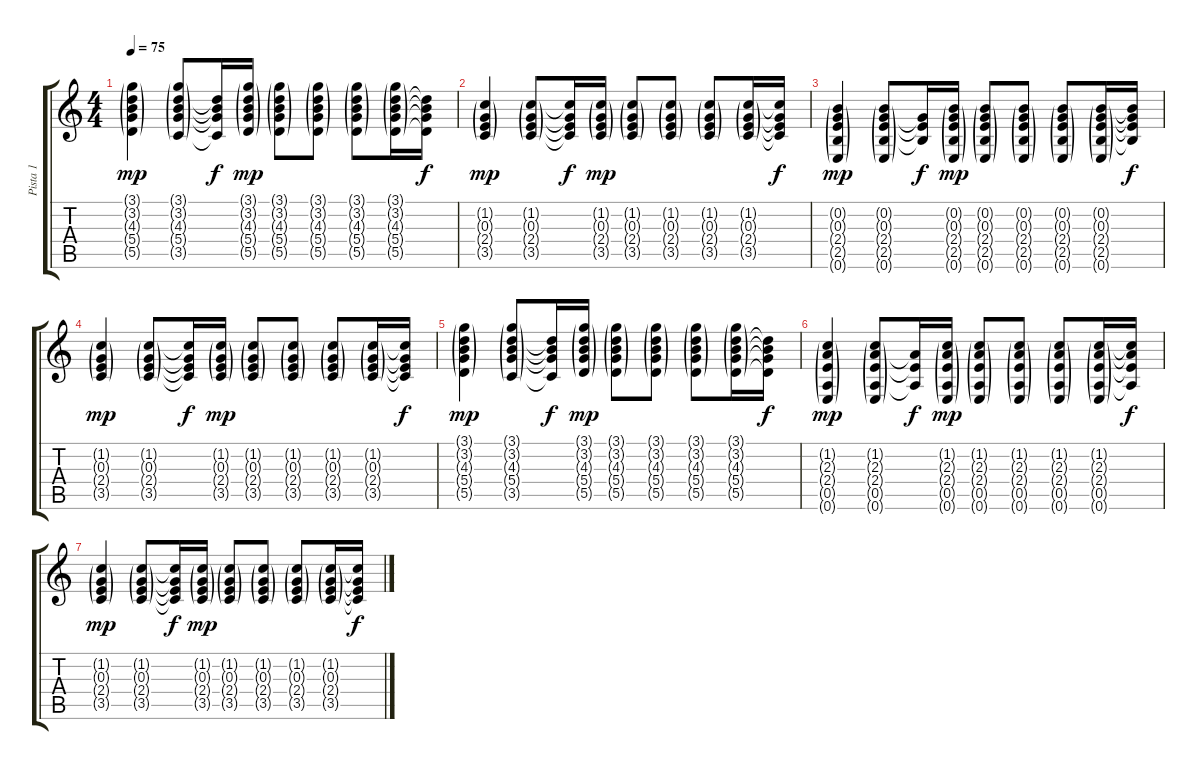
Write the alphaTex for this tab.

\track ("Pista 1" "Pista 1") {instrument acousticguitarsteel}
\staff {score tabs}
\tuning (E4 B3 G3 D3 A2 E2) {hide}
\ts (4 4)
\tempo 75
\clef g2
\ks c
(3.1{g} 3.2{g} 4.3{g} 5.4{g} 5.5{g}).4{dy mp} (3.1{g} 3.2{g} 4.3{g} 5.4{g} 3.5{g}).8 (3.2{t} 4.3{t} 5.4{t} 3.5{t}).16{dy f} (3.1{g} 3.2{g} 4.3{g} 5.4{g} 5.5{g}).16{dy mp} (3.1{g} 3.2{g} 4.3{g} 5.4{g} 5.5{g}).8 (3.1{g} 3.2{g} 4.3{g} 5.4{g} 5.5{g}).8 (3.1{g} 3.2{g} 4.3{g} 5.4{g} 5.5{g}).8 (3.1{g} 3.2{g} 4.3{g} 5.4{g} 5.5{g}).16 (3.2{t} 4.3{t} 5.4{t} 5.5{t}).16{dy f} |
(1.2{g} 0.3{g} 2.4{g} 3.5{g}).4{dy mp} (1.2{g} 0.3{g} 2.4{g} 3.5{g}).8 (1.2{t} 0.3{t} 2.4{t} 3.5{t}).16{dy f} (1.2{g} 0.3{g} 2.4{g} 3.5{g}).16{dy mp} (1.2{g} 0.3{g} 2.4{g} 3.5{g}).8 (1.2{g} 0.3{g} 2.4{g} 3.5{g}).8 (1.2{g} 0.3{g} 2.4{g} 3.5{g}).8 (1.2{g} 0.3{g} 2.4{g} 3.5{g}).16 (1.2{t} 0.3{t} 2.4{t} 3.5{t}).16{dy f} |
(0.2{g} 0.3{g} 2.4{g} 2.5{g} 0.6{g}).4{dy mp} (0.2{g} 0.3{g} 2.4{g} 2.5{g} 0.6{g}).8 (0.3{t} 2.4{t} 2.5{t}).16{dy f} (0.2{g} 0.3{g} 2.4{g} 2.5{g} 0.6{g}).16{dy mp} (0.2{g} 0.3{g} 2.4{g} 2.5{g} 0.6{g}).8 (0.2{g} 0.3{g} 2.4{g} 2.5{g} 0.6{g}).8 (0.2{g} 0.3{g} 2.4{g} 2.5{g} 0.6{g}).8 (0.2{g} 0.3{g} 2.4{g} 2.5{g} 0.6{g}).16 (0.2{t} 0.3{t} 2.4{t} 2.5{t}).16{dy f} |
(1.2{g} 0.3{g} 2.4{g} 3.5{g}).4{dy mp} (1.2{g} 0.3{g} 2.4{g} 3.5{g}).8 (1.2{t} 0.3{t} 2.4{t} 3.5{t}).16{dy f} (1.2{g} 0.3{g} 2.4{g} 3.5{g}).16{dy mp} (1.2{g} 0.3{g} 2.4{g} 3.5{g}).8 (1.2{g} 0.3{g} 2.4{g} 3.5{g}).8 (1.2{g} 0.3{g} 2.4{g} 3.5{g}).8 (1.2{g} 0.3{g} 2.4{g} 3.5{g}).16 (1.2{t} 0.3{t} 2.4{t} 3.5{t}).16{dy f} |
(3.1{g} 3.2{g} 4.3{g} 5.4{g} 5.5{g}).4{dy mp} (3.1{g} 3.2{g} 4.3{g} 5.4{g} 3.5{g}).8 (3.2{t} 4.3{t} 5.4{t} 3.5{t}).16{dy f} (3.1{g} 3.2{g} 4.3{g} 5.4{g} 5.5{g}).16{dy mp} (3.1{g} 3.2{g} 4.3{g} 5.4{g} 5.5{g}).8 (3.1{g} 3.2{g} 4.3{g} 5.4{g} 5.5{g}).8 (3.1{g} 3.2{g} 4.3{g} 5.4{g} 5.5{g}).8 (3.1{g} 3.2{g} 4.3{g} 5.4{g} 5.5{g}).16 (3.2{t} 4.3{t} 5.4{t} 5.5{t}).16{dy f} |
(1.2{g} 2.3{g} 2.4{g} 0.5{g} 0.6{g}).4{dy mp} (1.2{g} 2.3{g} 2.4{g} 0.5{g} 0.6{g}).8 (2.3{t} 2.4{t} 0.5{t}).16{dy f} (1.2{g} 2.3{g} 2.4{g} 0.5{g} 0.6{g}).16{dy mp} (1.2{g} 2.3{g} 2.4{g} 0.5{g} 0.6{g}).8 (1.2{g} 2.3{g} 2.4{g} 0.5{g} 0.6{g}).8 (1.2{g} 2.3{g} 2.4{g} 0.5{g} 0.6{g}).8 (1.2{g} 2.3{g} 2.4{g} 0.5{g} 0.6{g}).16 (1.2{t} 2.3{t} 2.4{t} 0.5{t}).16{dy f} |
(1.2{g} 0.3{g} 2.4{g} 3.5{g}).4{dy mp} (1.2{g} 0.3{g} 2.4{g} 3.5{g}).8 (1.2{t} 0.3{t} 2.4{t} 3.5{t}).16{dy f} (1.2{g} 0.3{g} 2.4{g} 3.5{g}).16{dy mp} (1.2{g} 0.3{g} 2.4{g} 3.5{g}).8 (1.2{g} 0.3{g} 2.4{g} 3.5{g}).8 (1.2{g} 0.3{g} 2.4{g} 3.5{g}).8 (1.2{g} 0.3{g} 2.4{g} 3.5{g}).16 (1.2{t} 0.3{t} 2.4{t} 3.5{t}).16{dy f}
